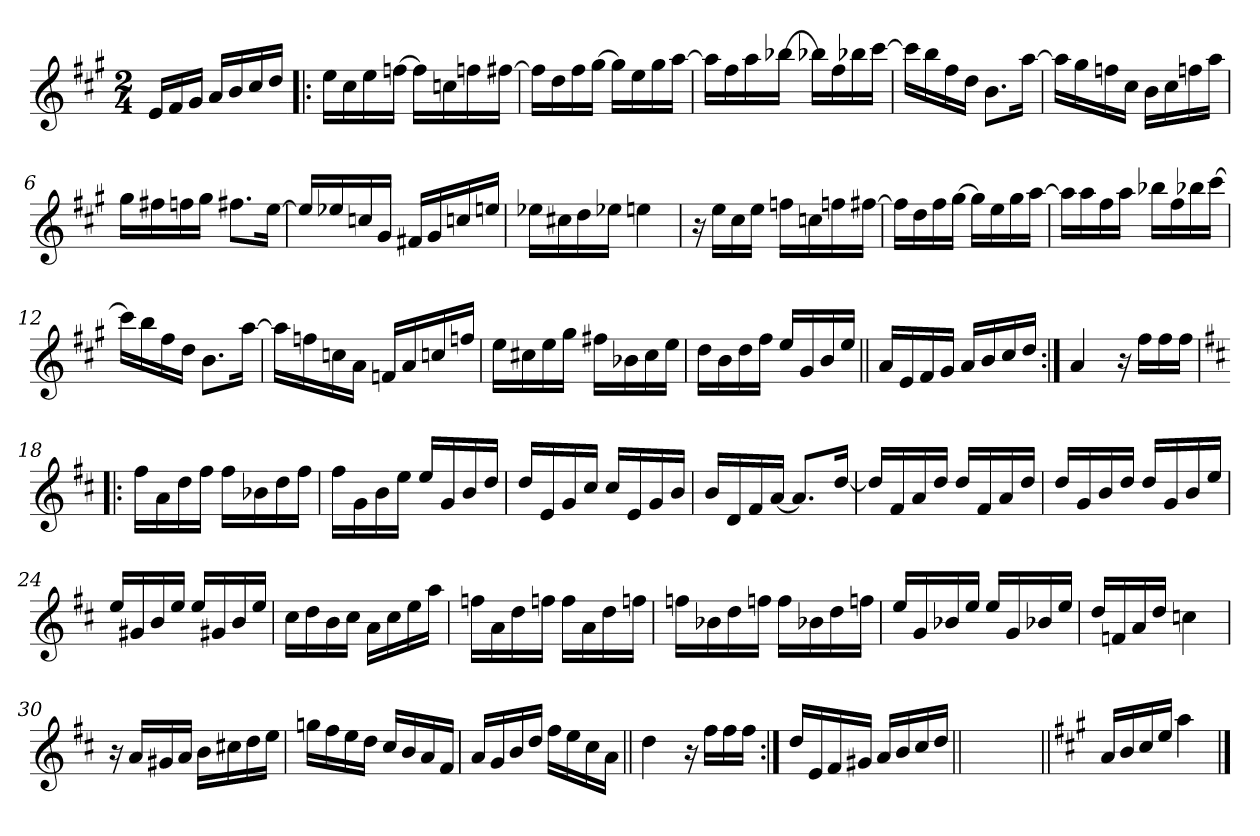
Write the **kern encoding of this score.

**kern
*part1
*staff1
*clefG2
*k[f#c#g#]
*A:
*M2/4
=
16e/LL
16f#/
16g#/JJ
16a/LL
16b/
16cc#/
16dd/JJ
=1!|:
16ee\LL
16cc#\
16ee\
[16ffn\JJ
16ffn\LL]
16ccn\
16ffn\
[16ff#X\JJ
=2
16ff#\LL]
16dd\
16ff#\
[16gg#\JJ
16gg#\LL]
16ee\
16gg#\
[16aa\JJ
=3
16aa\LL]
16ff#\
16aa\
[16bb-X\JJ
16bb-X\LL]
16ff#\
16bb-X\
[16ccc#\JJ
!!LO:LB:g=z
=4
16ccc#\LL]
16bb\
16ff#\
16dd\JJ
8.b\L
[16aa\Jk
=5
16aa\LL]
16gg#\
16ffn\
16cc#\JJ
16b\LL
16cc#\
16ffn\
16aa\JJ
=6
16gg#\LL
16ff#X\
16ffn\
16gg#\JJ
8.ff#X\L
[16ee\Jk
=7
16een/LL]
16ee-X/
16ccn/
16g#/JJ
16f#X/LL
16g#/
16ccn/
16een/JJ
!!LO:LB:g=z
=8
16ee-X\LL
16cc#X\
16dd\
16ee-X\JJ
4een\
=9
16r
16ee\LL
16cc#\
16ee\JJ
16ffn\LL
16ccn\
16ffn\
[16ff#X\JJ
=10
16ff#\LL]
16dd\
16ff#\
[16gg#\JJ
16gg#\LL]
16ee\
16gg#\
[16aa\JJ
=11
16aa\LL]
16aa\
16ff#\
16aa\JJ
16bb-X\LL
16ff#\
16bb-X\
[16ccc#\JJ
!!LO:LB:g=z
=12
16ccc#\LL]
16bb\
16ff#\
16dd\JJ
8.b\L
[16aa\Jk
=13
16aa\LL]
16ffn\
16ccn\
16a\JJ
16fn/LL
16a/
16ccn/
16ffn/JJ
=14
16ee\LL
16cc#X\
16ee\
16gg#\JJ
16ff#X\LL
16b-X\
16cc#\
16ee\JJ
=15
16dd\LL
16b\
16dd\
16ff#\JJ
16ee/LL
16g#/
16b/
16ee/JJ
!!LO:LB:g=z
=16||
16a/LL
16e/
16f#/
16g#/JJ
16a/LL
16b/
16cc#/
16dd/JJ
=17:|!
4a/
16r
16ff#\LL
16ff#\
16ff#\JJ
=18!|:
*k[f#c#]
*D:
16ff#\LL
16a\
16dd\
16ff#\JJ
16ff#\LL
16b-X\
16dd\
16ff#\JJ
=19
16ff#\LL
16g\
16b\
16ee\JJ
16ee/LL
16g/
16b/
16dd/JJ
!!LO:LB:g=z
=20
16dd/LL
16e/
16g/
16cc#/JJ
16cc#/LL
16e/
16g/
16b/JJ
=21
16b/LL
16d/
16f#/
[16a/JJ
8.a/L]
[16dd/Jk
=22
16dd/LL]
16f#/
16a/
16dd/JJ
16dd/LL
16f#/
16a/
16dd/JJ
=23
16dd/LL
16g/
16b/
16dd/JJ
16dd/LL
16g/
16b/
16ee/JJ
=24
16ee/LL
16g#X/
16b/
16ee/JJ
16ee/LL
16g#X/
16b/
16ee/JJ
!!LO:LB:g=z
=25
16cc#\LL
16dd\
16b\
16cc#\JJ
16a\LL
16cc#\
16ee\
16aa\JJ
=26
16ffn\LL
16a\
16dd\
16ffn\JJ
16ff\LL
16a\
16dd\
16ffn\JJ
=27
16ffn\LL
16b-X\
16dd\
16ffn\JJ
16ff\LL
16b-X\
16dd\
16ffn\JJ
=28
16ee/LL
16g/
16b-X/
16ee/JJ
16ee/LL
16g/
16b-X/
16ee/JJ
!!LO:LB:g=z
=29
16dd/LL
16fn/
16a/
16dd/JJ
4ccn\
=30
16r
16a/LL
16g#X/
16a/JJ
16b\LL
16cc#X\
16dd\
16ee\JJ
=31
16ggn\LL
16ff#\
16ee\
16dd\JJ
16cc#/LL
16b/
16a/
16f#/JJ
=32
16a/LL
16g/
16b/
16dd/JJ
16ff#\LL
16ee\
16cc#\
16a\JJ
!!LO:LB:g=z
=33||
4dd\
16r
16ff#\LL
16ff#\
16ff#\JJ
=34:|!
16dd/LL
16e/
16f#/
16g#X/JJ
16a/LL
16b/
16cc#/
16dd/JJ
=34X341||
2ryy
=35||
*k[f#c#g#]
*A:
16a/LL
16b/
16cc#/
16ee/JJ
4aa\
==
*-
